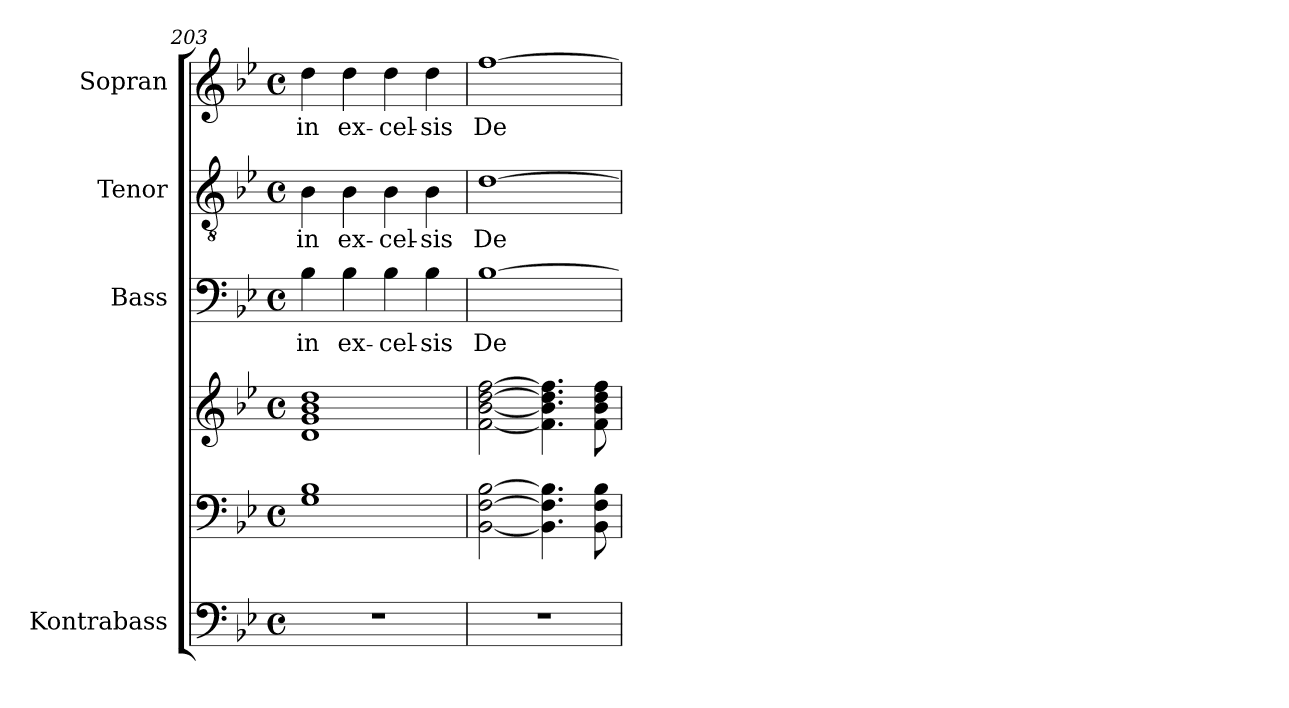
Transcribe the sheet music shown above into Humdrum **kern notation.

**kern	**kern	**kern	**kern	**text	**kern	**text	**kern	**text
*part5	*part4	*part4	*part3	*part3	*part2	*part2	*part1	*part1
*staff6	*staff5	*staff4	*staff3	*staff3	*staff2	*staff2	*staff1	*staff1
*I"Kontrabass	*	*	*I"Bass	*	*I"Tenor	*	*I"Sopran	*
*I'Kb.	*	*	*I'B.	*	*I'T.	*	*I'S.	*
*clefF4	*clefF4	*clefG2	*clefF4	*	*clefGv2	*	*clefG2	*
*ITrd7c12	*	*	*	*	*	*	*	*
*k[b-e-]	*k[b-e-]	*k[b-e-]	*k[b-e-]	*	*k[b-e-]	*	*k[b-e-]	*
*B-:	*B-:	*B-:	*B-:	*	*B-:	*	*B-:	*
*M4/4	*M4/4	*M4/4	*M4/4	*	*M4/4	*	*M4/4	*
*met(c)	*met(c)	*met(c)	*met(c)	*	*met(c)	*	*met(c)	*
=203	=203	=203	=203	=203	=203	=203	=203	=203
!	!	!	!	!LO:LY:b	!	!LO:LY:b	!	!LO:LY:b
1r	1G 1B-	1d 1g 1b- 1dd	4B-\	in	4B-\	in	4dd\	in
!	!	!	!	!LO:LY:b	!	!LO:LY:b	!	!LO:LY:b
.	.	.	4B-\	ex-	4B-\	ex-	4dd\	ex-
!	!	!	!	!LO:LY:b	!	!LO:LY:b	!	!LO:LY:b
.	.	.	4B-\	-cel-	4B-\	-cel-	4dd\	-cel-
!	!	!	!	!LO:LY:b	!	!LO:LY:b	!	!LO:LY:b
.	.	.	4B-\	-sis	4B-\	-sis	4dd\	-sis
=204	=204	=204	=204	=204	=204	=204	=204	=204
!	!	!	!	!LO:LY:b	!	!LO:LY:b	!	!LO:LY:b
1r	[2BB-\ [2F\ [2B-\	[2f\ [2b-\ [2dd\ [2ff\	[1B-	De-	[1d	De-	[1ff	De-
.	4.BB-\] 4.F\] 4.B-\]	4.f\] 4.b-\] 4.dd\] 4.ff\]	.	.	.	.	.	.
.	8BB-\ 8F\ 8B-\	8f\ 8b-\ 8dd\ 8ff\	.	.	.	.	.	.
=	=	=	=	=	=	=	=	=
*-	*-	*-	*-	*-	*-	*-	*-	*-
